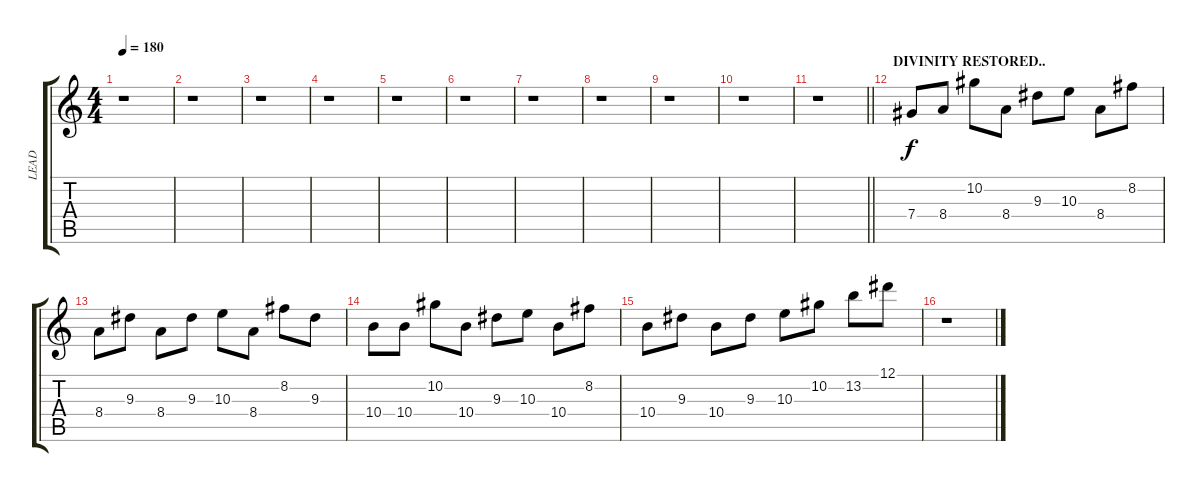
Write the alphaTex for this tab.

\track ("LEAD" "LEAD") {instrument distortionguitar}
\staff {score tabs}
\tuning (Eb4 Bb3 Gb3 Db3 Ab2 Db2) {hide}
\ts (4 4)
\tempo 180
\clef g2
\ks c
r.1{dy f} |
r.1 |
r.1 |
r.1 |
r.1 |
r.1 |
r.1 |
r.1 |
r.1 |
r.1 |
\barLineRight lightlight
r.1 |
\section ("" "DIVINITY RESTORED..")
7.4.8{volume 16 balance 0} 8.4.8 10.2.8 8.4.8 9.3.8 10.3.8 8.4.8 8.2.8 |
8.4.8 9.3.8 8.4.8 9.3.8 10.3.8 8.4.8 8.2.8 9.3.8 |
10.4.8 10.4.8 10.2.8 10.4.8 9.3.8 10.3.8 10.4.8 8.2.8 |
10.4.8 9.3.8 10.4.8 9.3.8 10.3.8 10.2.8 13.2.8 12.1.8 |
r.1
